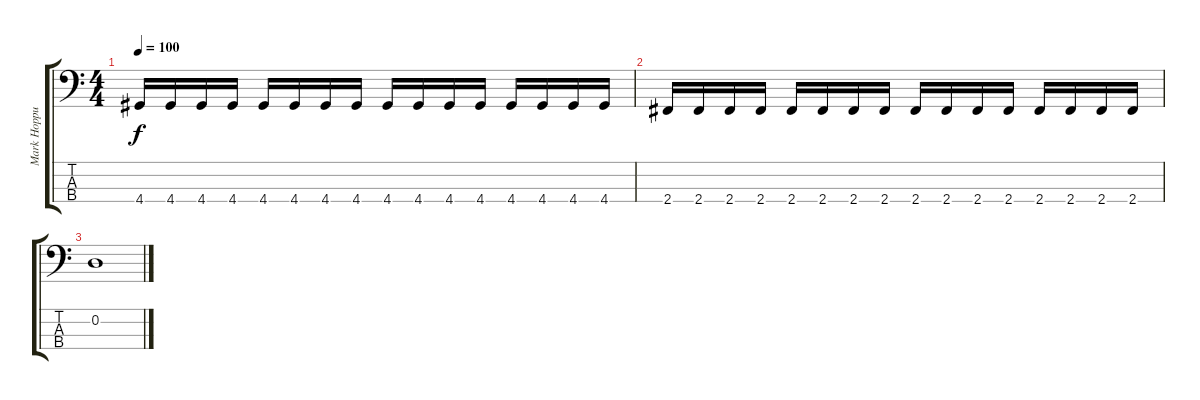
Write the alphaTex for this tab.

\track ("Mark Hoppus (Bass)" "Mark Hoppu") {instrument electricbasspick}
\staff {score tabs}
\tuning (G2 D2 A1 E1) {hide}
\ts (4 4)
\tempo 100
\clef f4
\ks c
4.4.16{dy f} 4.4.16 4.4.16 4.4.16 4.4.16 4.4.16 4.4.16 4.4.16 4.4.16 4.4.16 4.4.16 4.4.16 4.4.16 4.4.16 4.4.16 4.4.16 |
2.4.16 2.4.16 2.4.16 2.4.16 2.4.16 2.4.16 2.4.16 2.4.16 2.4.16 2.4.16 2.4.16 2.4.16 2.4.16 2.4.16 2.4.16 2.4.16 |
0.2.1
